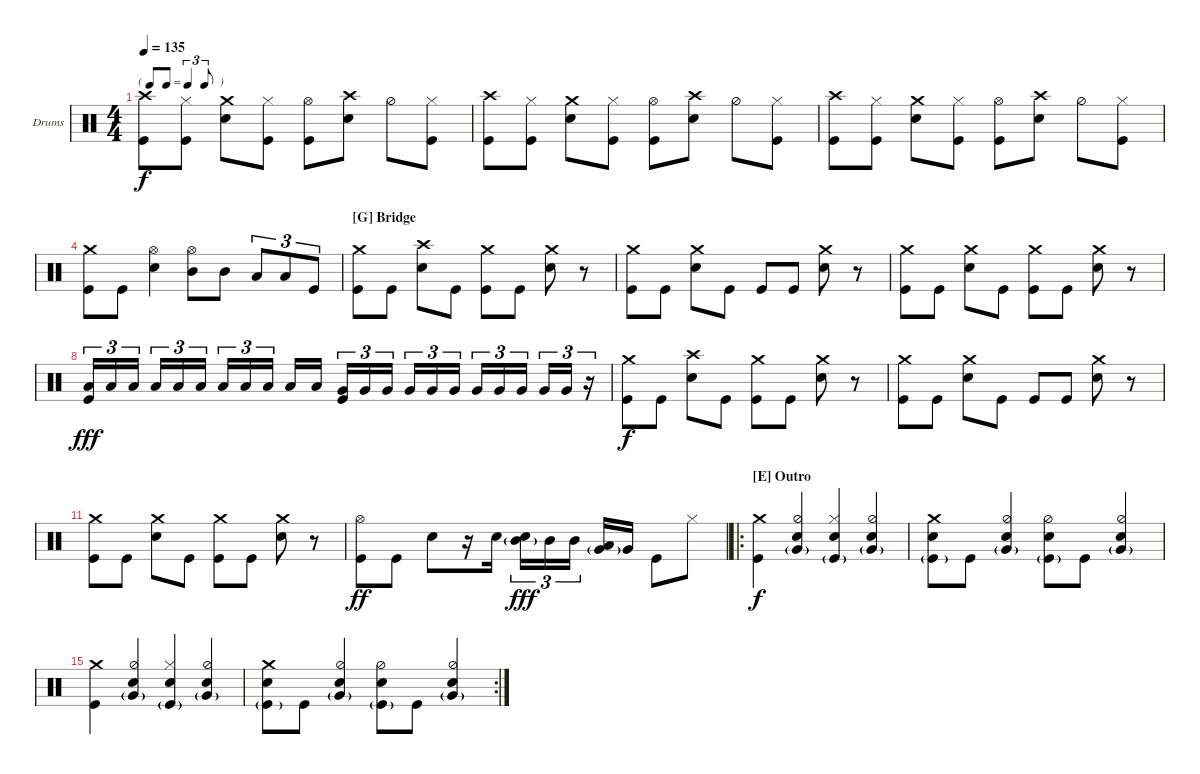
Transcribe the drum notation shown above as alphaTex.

\defaultSystemsLayout 4
\bracketExtendMode nobrackets
\firstSystemTrackNameOrientation horizontal
\otherSystemsTrackNameOrientation horizontal
\defaultBarNumberDisplay FirstOfSystem
\track ("Drum" "Drums") {instrument percussion}
\staff {score}
\articulation defaults
\ts (4 4)
\tf triplet8th
\scale
0.25
\tempo 135
\accidentals auto
\clef neutral
\ottava regular
\simile none
\scale
0.239163
\ks c
("Kick (hit)" "Crash high (hit)").8{dy f} ("Kick (hit)" "Hi-Hat (closed)").8 ("Snare (hit) 2" "Crash medium (hit)").8 ("Kick (hit)" "Hi-Hat (closed)").8 ("Kick (hit)" "Hi-Hat (open)").8 ("Snare (hit) 2" "Crash high (hit)").8 "Hi-Hat (half)".8 ("Kick (hit)" "Hi-Hat (closed)").8 |
\scale
0.25
\scale
0.239163 ("Kick (hit)" "Crash high (hit)").8 ("Kick (hit)" "Hi-Hat (closed)").8 ("Snare (hit) 2" "Crash medium (hit)").8 ("Kick (hit)" "Hi-Hat (closed)").8 ("Kick (hit)" "Hi-Hat (open)").8 ("Snare (hit) 2" "Crash high (hit)").8 "Hi-Hat (half)".8 ("Kick (hit)" "Hi-Hat (closed)").8 |
\scale
0.25
\scale
0.239163 ("Kick (hit)" "Crash high (hit)").8 ("Kick (hit)" "Hi-Hat (closed)").8 ("Snare (hit) 2" "Crash medium (hit)").8 ("Kick (hit)" "Hi-Hat (closed)").8 ("Kick (hit)" "Hi-Hat (open)").8 ("Snare (hit) 2" "Crash high (hit)").8 "Hi-Hat (half)".8 ("Kick (hit)" "Hi-Hat (closed)").8 |
\scale
0.25
\scale
0.282511 ("Kick (hit)" "Crash medium (hit)").8 "Kick (hit)".8 ("Snare (hit) 2" "Hi-Hat (open)").4 ("Mid Tom (hit)" "Hi-Hat (open)").8 "Mid Tom (hit)".8 "Low Tom (hit)".8{tu (3 2)} "Low Tom (hit)".8{tu (3 2)} "Kick (hit)".8{tu (3 2)} |
\section ("G" "Bridge")
\scale
0.268041
\scale
0.192308 ("Kick (hit)" "Crash medium (hit)").8 "Kick (hit)".8 ("Snare (hit) 2" "Crash high (hit)").8 "Kick (hit)".8 ("Kick (hit)" "Crash medium (hit)").8 "Kick (hit)".8 ("Snare (hit) 2" "Crash medium (hit)").8 r.8 |
\scale
0.346392
\scale
0.192308 ("Kick (hit)" "Crash medium (hit)").8 "Kick (hit)".8 ("Snare (hit) 2" "Crash medium (hit)").8 "Kick (hit)".8 "Kick (hit)".8 "Kick (hit)".8 ("Snare (hit) 2" "Crash medium (hit)").8 r.8 |
\scale
0.25567
\scale
0.192308 ("Kick (hit)" "Crash medium (hit)").8 "Kick (hit)".8 ("Snare (hit) 2" "Crash medium (hit)").8 "Kick (hit)".8 ("Kick (hit)" "Crash medium (hit)").8 "Kick (hit)".8 ("Snare (hit) 2" "Crash medium (hit)").8 r.8 |
\scale
0.129897
\scale
0.423077 ("Low Tom (hit)" "Kick (hit)").16{tu (3 2) dy fff} "Low Tom (hit)".16{tu (3 2)} "Low Tom (hit)".16{tu (3 2)} "Low Tom (hit)".16{tu (3 2)} "Low Tom (hit)".16{tu (3 2)} "Low Tom (hit)".16{tu (3 2)} "Low Tom (hit)".16{tu (3 2)} "Low Tom (hit)".16{tu (3 2)} "Low Tom (hit)".16{tu (3 2)} "Low Tom (hit)".16 "Low Tom (hit)".16 ("Very Low Tom (hit)" "Kick (hit)").16{tu (3 2)} "Very Low Tom (hit)".16{tu (3 2)} "Very Low Tom (hit)".16{tu (3 2)} "Very Low Tom (hit)".16{tu (3 2)} "Very Low Tom (hit)".16{tu (3 2)} "Very Low Tom (hit)".16{tu (3 2)} "Very Low Tom (hit)".16{tu (3 2)} "Very Low Tom (hit)".16{tu (3 2)} "Very Low Tom (hit)".16{tu (3 2)} "Very Low Tom (hit)".16{tu (3 2)} "Very Low Tom (hit)".16{tu (3 2)} r.16{tu (3 2)} |
\scale
0.238095
\scale
0.184941 ("Kick (hit)" "Crash medium (hit)").8{dy f} "Kick (hit)".8 ("Snare (hit) 2" "Crash high (hit)").8 "Kick (hit)".8 ("Kick (hit)" "Crash medium (hit)").8 "Kick (hit)".8 ("Snare (hit) 2" "Crash medium (hit)").8 r.8 |
\scale
0.307692
\scale
0.184941 ("Kick (hit)" "Crash medium (hit)").8 "Kick (hit)".8 ("Snare (hit) 2" "Crash medium (hit)").8 "Kick (hit)".8 "Kick (hit)".8 "Kick (hit)".8 ("Snare (hit) 2" "Crash medium (hit)").8 r.8 |
\scale
0.227106
\scale
0.184941 ("Kick (hit)" "Crash medium (hit)").8 "Kick (hit)".8 ("Snare (hit) 2" "Crash medium (hit)").8 "Kick (hit)".8 ("Kick (hit)" "Crash medium (hit)").8 "Kick (hit)".8 ("Snare (hit) 2" "Crash medium (hit)").8 r.8 |
\scale
0.227106
\scale
0.445178 ("Kick (hit)" "Hi-Hat (open)").8{dy ff} "Kick (hit)".8 "Snare (hit) 2".8 r.16 "Snare (hit) 2".16 ("Snare (hit) 2" "Mid Tom (hit)"{g}).16{tu (3 2) dy fff} "Mid Tom (hit)".16{tu (3 2)} "Mid Tom (hit)".16{tu (3 2)} ("Low Tom (hit)" "Very Low Tom (hit)"{g}).16 "Very Low Tom (hit)".16 "Kick (hit)".8 "Hi-Hat (closed)".8 |
\ro
\section ("E" "Outro")
\scale
0.25
\scale
0.230769 ("Kick (hit)" "Crash medium (hit)").4{dy f} ("Snare (hit) 2" "Very Low Tom (hit)"{g} "Hi-Hat (half)").4 ("Snare (hit) 2" "Hi-Hat (closed)" "Kick (hit)"{g}).4 ("Snare (hit) 2" "Hi-Hat (half)" "Very Low Tom (hit)"{g}).4 |
\scale
0.25
\scale
0.269231 ("Snare (hit) 2" "Kick (hit)"{g} "Crash medium (hit)").8 "Kick (hit)".8 ("Snare (hit) 2" "Very Low Tom (hit)"{g} "Hi-Hat (half)").4 ("Snare (hit) 2" "Hi-Hat (half)" "Kick (hit)"{g}).8 "Kick (hit)".8 ("Snare (hit) 2" "Hi-Hat (half)" "Very Low Tom (hit)"{g}).4 |
\scale
0.25
\scale
0.230769 ("Kick (hit)" "Crash medium (hit)").4 ("Snare (hit) 2" "Very Low Tom (hit)"{g} "Hi-Hat (half)").4 ("Snare (hit) 2" "Hi-Hat (closed)" "Kick (hit)"{g}).4 ("Snare (hit) 2" "Hi-Hat (half)" "Very Low Tom (hit)"{g}).4 |
\rc 2
\scale
0.269231 ("Snare (hit) 2" "Kick (hit)"{g} "Crash medium (hit)").8 "Kick (hit)".8 ("Snare (hit) 2" "Very Low Tom (hit)"{g} "Hi-Hat (half)").4 ("Snare (hit) 2" "Hi-Hat (half)" "Kick (hit)"{g}).8 "Kick (hit)".8 ("Snare (hit) 2" "Hi-Hat (half)" "Very Low Tom (hit)"{g}).4
